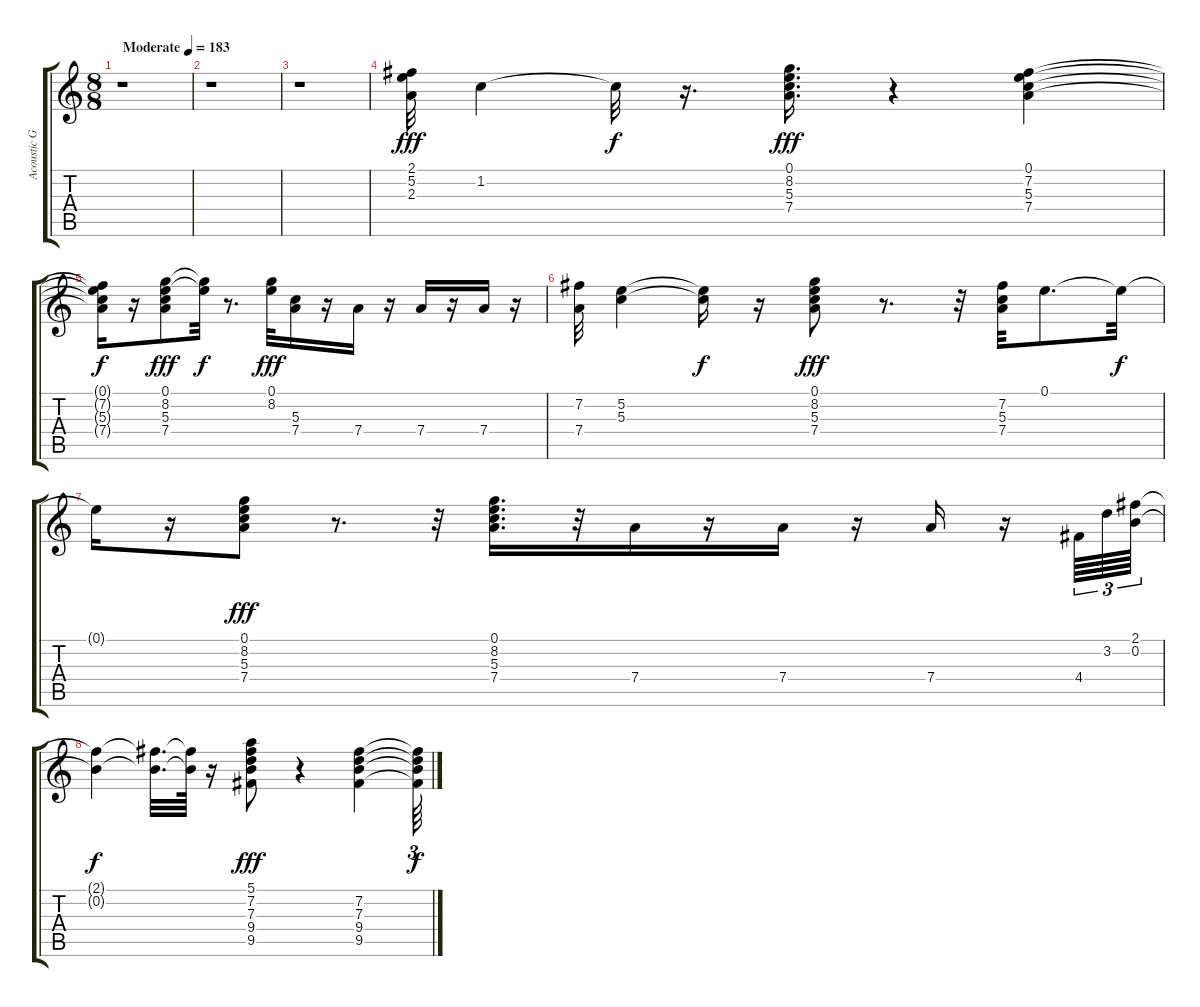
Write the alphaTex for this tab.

\track ("Acoustic Guitar" "Acoustic G") {instrument acousticguitarsteel}
\staff {score tabs}
\tuning (E4 B3 G3 D3 A2 E2) {hide}
\ts (8 8)
\tempo (183 "Moderate")
\clef g2
\ks c
r.1{dy fff instrument acousticguitarsteel} |
r.1 |
r.1 |
(2.1 5.2 2.3).32 1.2.4 1.2{t}.32{dy f} r.16{d} (0.1 8.2 5.3 7.4).16{d dy fff} r.4 (0.1 7.2 5.3 7.4).4 |
(0.1{t} 7.2{t} 5.3{t} 7.4{t}).16{dy f} r.16 (0.1 8.2 5.3 7.4).8{dy fff} (0.1{t} 8.2{t}).32{dy f} r.8{d} (0.1 8.2).32{dy fff} (5.3 7.4).16 r.16 7.4.16 r.16 7.4.16 r.16 7.4.16 r.16 |
(7.2 7.4).32 (5.2 5.3).4 (5.2{t} 5.3{t}).16{dy f} r.16 (0.1 8.2 5.3 7.4).8{dy fff} r.8{d} r.32 (7.2 5.3 7.4).32 0.1.8{d} 0.1{t}.32{dy f} |
0.1{t}.16 r.16 (0.1 8.2 5.3 7.4).8{dy fff} r.8{d} r.32 (0.1 8.2 5.3 7.4).16{d} r.32 7.4.16 r.16 7.4.16 r.16 7.4.16 r.16 4.4.64{tu (3 2)} 3.2.64{tu (3 2)} (2.1 0.2).64{tu (3 2)} |
(2.1{t} 0.2{t}).4{dy f} (2.1{t} 0.2{t}).32{d} (2.1{t} 0.2{t}).64 r.16 (5.1 7.2 7.3 9.4 9.5).8{dy fff} r.4 (7.2 7.3 9.4 9.5).4 (7.2{t} 7.3{t} 9.4{t} 9.5{t}).64{tu (3 2) dy f}
